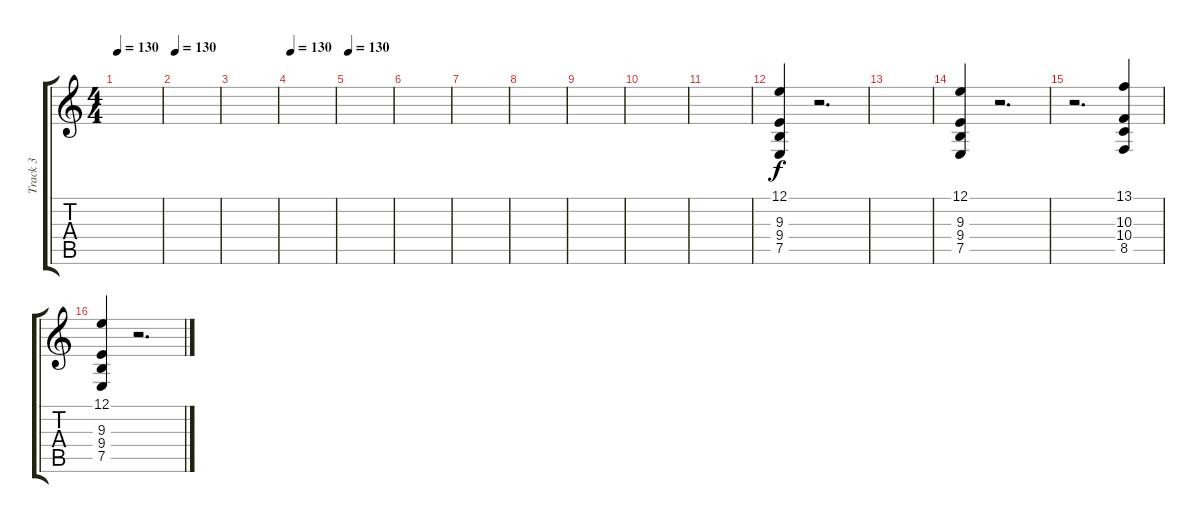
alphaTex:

\track ("Track 3" "Track 3") {instrument churchorgan}
\staff {score tabs}
\tuning (E4 B3 G3 D3 A2 E2) {hide}
\ts (4 4)
\tempo 130
\clef g2
\ks c
|
\tempo 130
|
|
\tempo 130
|
\tempo 130
|
|
|
|
|
|
|
(12.1 9.3 9.4 7.5).4 r.2{d} |
|
(12.1 9.3 9.4 7.5).4 r.2{d} |
r.2{d} (13.1 10.3 10.4 8.5).4 |
(12.1 9.3 9.4 7.5).4 r.2{d}
